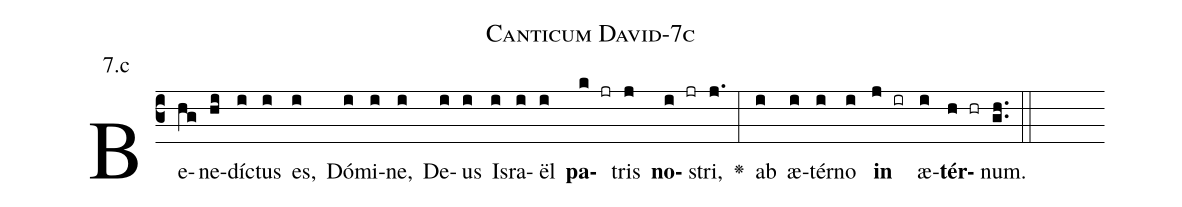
name: Canticum David-7c;
annotation: 7.c;
%%
(c3)Be(hg)ne(hi)dí(i)ctus(i) es,(i) Dó(i)mi(i)ne,(i) De(i)us(i) Is(i)ra(i)ël(i) <b>pa</b>(k jr)tris(j) <b>no</b>(i jr)stri,(j.) <v>\greheightstar</v>(:) ab(i) æ(i)tér(i)no(i) <b>in</b>(j ir) æ(i)<b>tér</b>(h hr)num.(gh..) (::)


%E(i) u(i) o(j) u(i) a(h) e.(gh..) (::)
